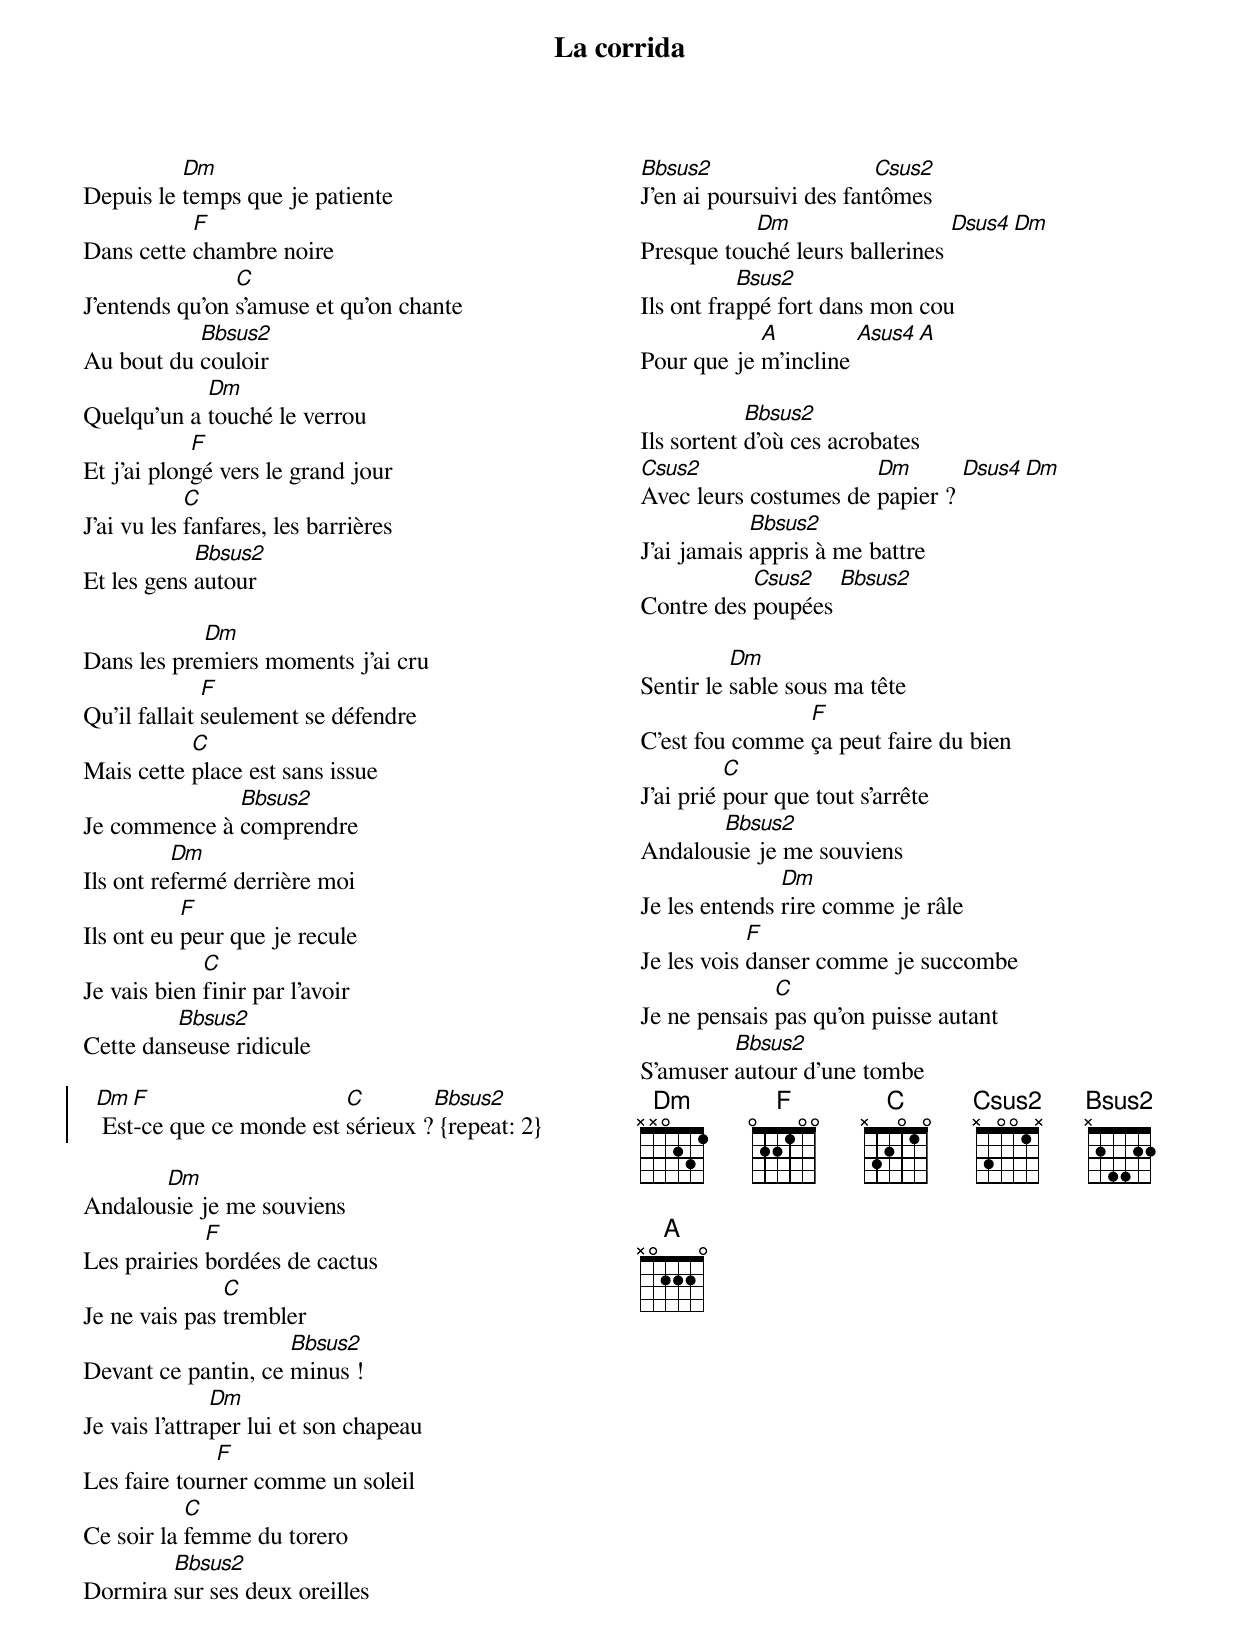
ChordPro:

{title: La corrida}
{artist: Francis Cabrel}
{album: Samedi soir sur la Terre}
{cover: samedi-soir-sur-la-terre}
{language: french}
{columns: 2}
{define: Dm frets X X 0 2 3 1}
{define: F base-fret 1 frets 0 2 2 1 0 0}
{define: C frets X 3 2 0 1 0}
{define: B&sus2 base-fret 1 frets 0 0 2 2 0 0 special}
{define: Csus2 frets 0 3 0 0 1 0 special}
{define: Dsus4 frets X X 0 2 3 3 special}
{define: Asus4 frets X 0 2 2 3 0 special}
{define: A frets X 0 2 2 2 0}

Depuis le [Dm]temps que je patiente
Dans cette [F]chambre noire
J'entends qu'on [C]s'amuse et qu'on chante
Au bout du [Bbsus2]couloir
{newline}
Quelqu'un a [Dm]touché le verrou
Et j'ai plon[F]gé vers le grand jour
J'ai vu les [C]fanfares, les barrières
Et les gens [Bbsus2]autour
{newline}
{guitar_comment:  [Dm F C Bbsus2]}

Dans les pre[Dm]miers moments j'ai cru
Qu'il fallait [F]seulement se défendre
Mais cette [C]place est sans issue
Je commence à [Bbsus2]comprendre
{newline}
Ils ont re[Dm]fermé derrière moi
Ils ont eu [F]peur que je recule
Je vais bien [C]finir par l'avoir
Cette dan[Bbsus2]seuse ridicule

{start_of_chorus}
  [Dm F] Est-ce que ce monde est [C]sérieux ?[Bbsus2] {repeat: 2}
{end_of_chorus}

Andalou[Dm]sie je me souviens
Les prairies [F]bordées de cactus
Je ne vais pas [C]trembler
Devant ce pantin, ce [Bbsus2]minus !
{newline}
Je vais l'attra[Dm]per lui et son chapeau
Les faire tour[F]ner comme un soleil
Ce soir la [C]femme du torero
Dormira [Bbsus2]sur ses deux oreilles

{start_of_bridge}
[Bbsus2]J'en ai poursuivi des fan[Csus2]tômes
Presque tou[Dm]ché leurs ballerines [Dsus4 Dm]
Ils ont fra[Bsus2]ppé fort dans mon cou
Pour que je [A]m'incline [Asus4 A]
{end_of_bridge}

{start_of_bridge}
Ils sortent [Bbsus2]d'où ces acrobates
[Csus2]Avec leurs costumes de [Dm]papier ? [Dsus4 Dm]
J'ai jamais [Bbsus2]appris à me battre
Contre des [Csus2]poupées [Bbsus2]
{end_of_bridge}

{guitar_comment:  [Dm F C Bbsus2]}
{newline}
Sentir le [Dm]sable sous ma tête
C'est fou comme [F]ça peut faire du bien
J'ai prié [C]pour que tout s'arrête
Andalou[Bbsus2]sie je me souviens
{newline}
Je les entends [Dm]rire comme je râle
Je les vois [F]danser comme je succombe
Je ne pensais [C]pas qu'on puisse autant
S'amuser [Bbsus2]autour d'une tombe
